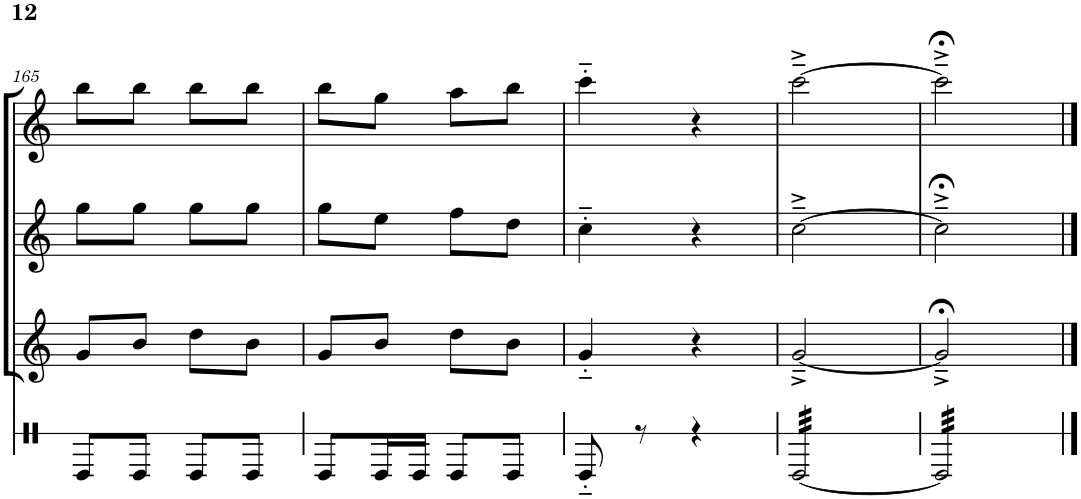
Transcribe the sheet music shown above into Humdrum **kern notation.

**kern	**kern	**kern	**kern
*part4	*part3	*part2	*part1
*staff4	*staff3	*staff2	*staff1
*I"Timbal	*I"Gralla 3	*I"Gralla 2	*I"Gralla 1
!!LO:PB:g=z
*clefX	*clefG2	*clefG2	*clefG2
*k[]	*k[]	*k[]	*k[]
*	*C:	*C:	*C:
*M2/4	*M2/4	*M2/4	*M2/4
=165	=165	=165	=165
8e/L	8g/L	8gg\L	8bb\L
8e/J	8b/J	8gg\J	8bb\J
8e/L	8dd\L	8gg\L	8bb\L
8e/J	8b\J	8gg\J	8bb\J
=166	=166	=166	=166
8e/L	8g/L	8gg\L	8bb\L
16e/L	8b/J	8ee\J	8gg\J
16e/JJ	.	.	.
8e/L	8dd\L	8ff\L	8aa\L
8e/J	8b\J	8dd\J	8bb\J
=167	=167	=167	=167
8e'~/	4g'~/	4cc'~\	4ccc'~\
8r	.	.	.
4r	4r	4r	4r
=168	=168	=168	=168
*tremolo	*	*	*
[32e/LLL	[2g~^/	[2cc~^\	[2ccc~^\
32e/	.	.	.
32e/	.	.	.
32e/	.	.	.
32e/	.	.	.
32e/	.	.	.
32e/	.	.	.
32e/	.	.	.
32e/	.	.	.
32e/	.	.	.
32e/	.	.	.
32e/	.	.	.
32e/	.	.	.
32e/	.	.	.
32e/	.	.	.
32e/JJJ	.	.	.
=169	=169	=169	=169
32e/]LLL	2g;<~^/]	2cc;<~^\]	2ccc;<~^\]
32e/	.	.	.
32e/	.	.	.
32e/	.	.	.
32e/	.	.	.
32e/	.	.	.
32e/	.	.	.
32e/	.	.	.
32e/	.	.	.
32e/	.	.	.
32e/	.	.	.
32e/	.	.	.
32e/	.	.	.
32e/	.	.	.
32e/	.	.	.
32e/JJJ	.	.	.
*Xtremolo	*	*	*
==	==	==	==
*-	*-	*-	*-
